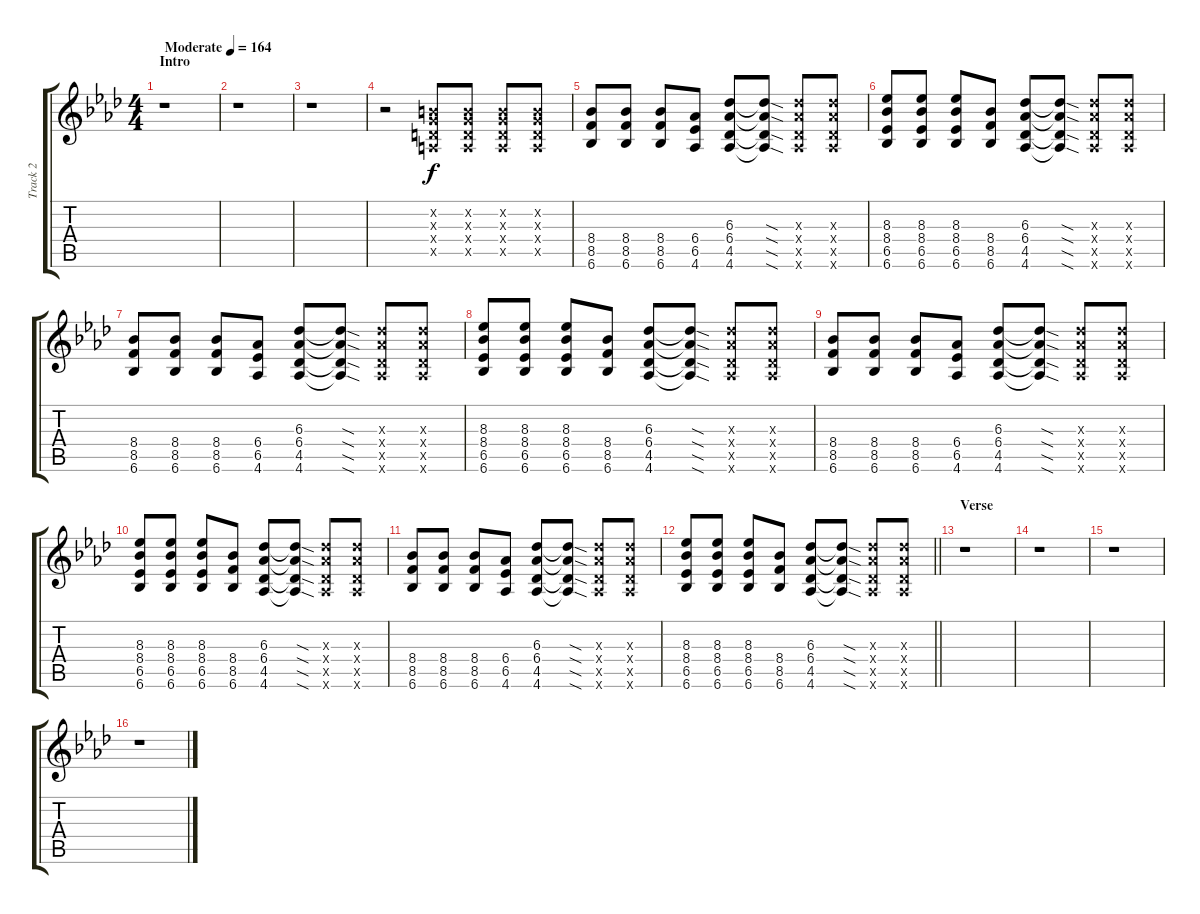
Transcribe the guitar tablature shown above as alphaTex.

\track ("Track 2" "Track 2") {instrument distortionguitar}
\staff {score tabs}
\tuning (E4 B3 G3 D3 A2 E2) {hide}
\ts (4 4)
\section ("" "Intro")
\tempo (164 "Moderate")
\clef g2
\ks ab
r.1{dy f instrument distortionguitar} |
r.1 |
r.1 |
r.2 (0.2{x} 0.3{x} 0.4{x} 0.5{x}).8 (0.2{x} 0.3{x} 0.4{x} 0.5{x}).8 (0.2{x} 0.3{x} 0.4{x} 0.5{x}).8 (0.2{x} 0.3{x} 0.4{x} 0.5{x}).8 |
(8.4 8.5 6.6).8 (8.4 8.5 6.6).8 (8.4 8.5 6.6).8 (6.4 6.5 4.6).8 (6.3 6.4 4.5 4.6).8 (6.3{sod t} 6.4{sod t} 4.5{sod t} 4.6{sod t}).8 (6.3{x} 6.4{x} 4.5{x} 4.6{x}).8 (6.3{x} 6.4{x} 4.5{x} 4.6{x}).8 |
(8.3 8.4 6.5 6.6).8 (8.3 8.4 6.5 6.6).8 (8.3 8.4 6.5 6.6).8 (8.4 8.5 6.6).8 (6.3 6.4 4.5 4.6).8 (6.3{sod t} 6.4{sod t} 4.5{sod t} 4.6{sod t}).8 (6.3{x} 6.4{x} 4.5{x} 4.6{x}).8 (6.3{x} 6.4{x} 4.5{x} 4.6{x}).8 |
(8.4 8.5 6.6).8 (8.4 8.5 6.6).8 (8.4 8.5 6.6).8 (6.4 6.5 4.6).8 (6.3 6.4 4.5 4.6).8 (6.3{sod t} 6.4{sod t} 4.5{sod t} 4.6{sod t}).8 (6.3{x} 6.4{x} 4.5{x} 4.6{x}).8 (6.3{x} 6.4{x} 4.5{x} 4.6{x}).8 |
(8.3 8.4 6.5 6.6).8 (8.3 8.4 6.5 6.6).8 (8.3 8.4 6.5 6.6).8 (8.4 8.5 6.6).8 (6.3 6.4 4.5 4.6).8 (6.3{sod t} 6.4{sod t} 4.5{sod t} 4.6{sod t}).8 (6.3{x} 6.4{x} 4.5{x} 4.6{x}).8 (6.3{x} 6.4{x} 4.5{x} 4.6{x}).8 |
(8.4 8.5 6.6).8 (8.4 8.5 6.6).8 (8.4 8.5 6.6).8 (6.4 6.5 4.6).8 (6.3 6.4 4.5 4.6).8 (6.3{sod t} 6.4{sod t} 4.5{sod t} 4.6{sod t}).8 (6.3{x} 6.4{x} 4.5{x} 4.6{x}).8 (6.3{x} 6.4{x} 4.5{x} 4.6{x}).8 |
(8.3 8.4 6.5 6.6).8 (8.3 8.4 6.5 6.6).8 (8.3 8.4 6.5 6.6).8 (8.4 8.5 6.6).8 (6.3 6.4 4.5 4.6).8 (6.3{sod t} 6.4{sod t} 4.5{sod t} 4.6{sod t}).8 (6.3{x} 6.4{x} 4.5{x} 4.6{x}).8 (6.3{x} 6.4{x} 4.5{x} 4.6{x}).8 |
(8.4 8.5 6.6).8 (8.4 8.5 6.6).8 (8.4 8.5 6.6).8 (6.4 6.5 4.6).8 (6.3 6.4 4.5 4.6).8 (6.3{sod t} 6.4{sod t} 4.5{sod t} 4.6{sod t}).8 (6.3{x} 6.4{x} 4.5{x} 4.6{x}).8 (6.3{x} 6.4{x} 4.5{x} 4.6{x}).8 |
\barLineRight lightlight
(8.3 8.4 6.5 6.6).8 (8.3 8.4 6.5 6.6).8 (8.3 8.4 6.5 6.6).8 (8.4 8.5 6.6).8 (6.3 6.4 4.5 4.6).8 (6.3{sod t} 6.4{sod t} 4.5{sod t} 4.6{sod t}).8 (6.3{x} 6.4{x} 4.5{x} 4.6{x}).8 (6.3{x} 6.4{x} 4.5{x} 4.6{x}).8 |
\section ("" "Verse")
r.1 |
r.1 |
r.1 |
r.1
